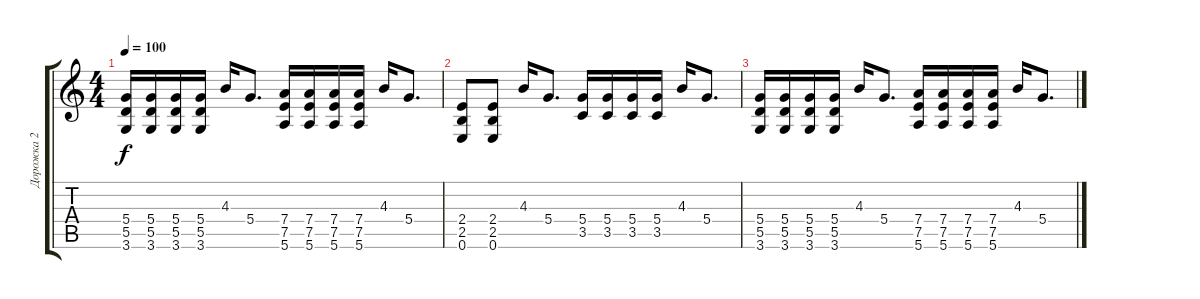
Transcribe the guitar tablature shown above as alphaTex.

\track ("Дорожка 2" "Дорожка 2") {instrument distortionguitar}
\staff {score tabs}
\tuning (E4 B3 G3 D3 A2 E2) {hide}
\ts (4 4)
\tempo 100
\clef g2
\ks c
(5.4 5.5 3.6).16{dy f} (5.4 5.5 3.6).16 (5.4 5.5 3.6).16 (5.4 5.5 3.6).16 4.3.16 5.4.8{d} (7.4 7.5 5.6).16 (7.4 7.5 5.6).16 (7.4 7.5 5.6).16 (7.4 7.5 5.6).16 4.3.16 5.4.8{d} |
(2.4 2.5 0.6).8 (2.4 2.5 0.6).8 4.3.16 5.4.8{d} (5.4 3.5).16 (5.4 3.5).16 (5.4 3.5).16 (5.4 3.5).16 4.3.16 5.4.8{d} |
(5.4 5.5 3.6).16 (5.4 5.5 3.6).16 (5.4 5.5 3.6).16 (5.4 5.5 3.6).16 4.3.16 5.4.8{d} (7.4 7.5 5.6).16 (7.4 7.5 5.6).16 (7.4 7.5 5.6).16 (7.4 7.5 5.6).16 4.3.16 5.4.8{d}
